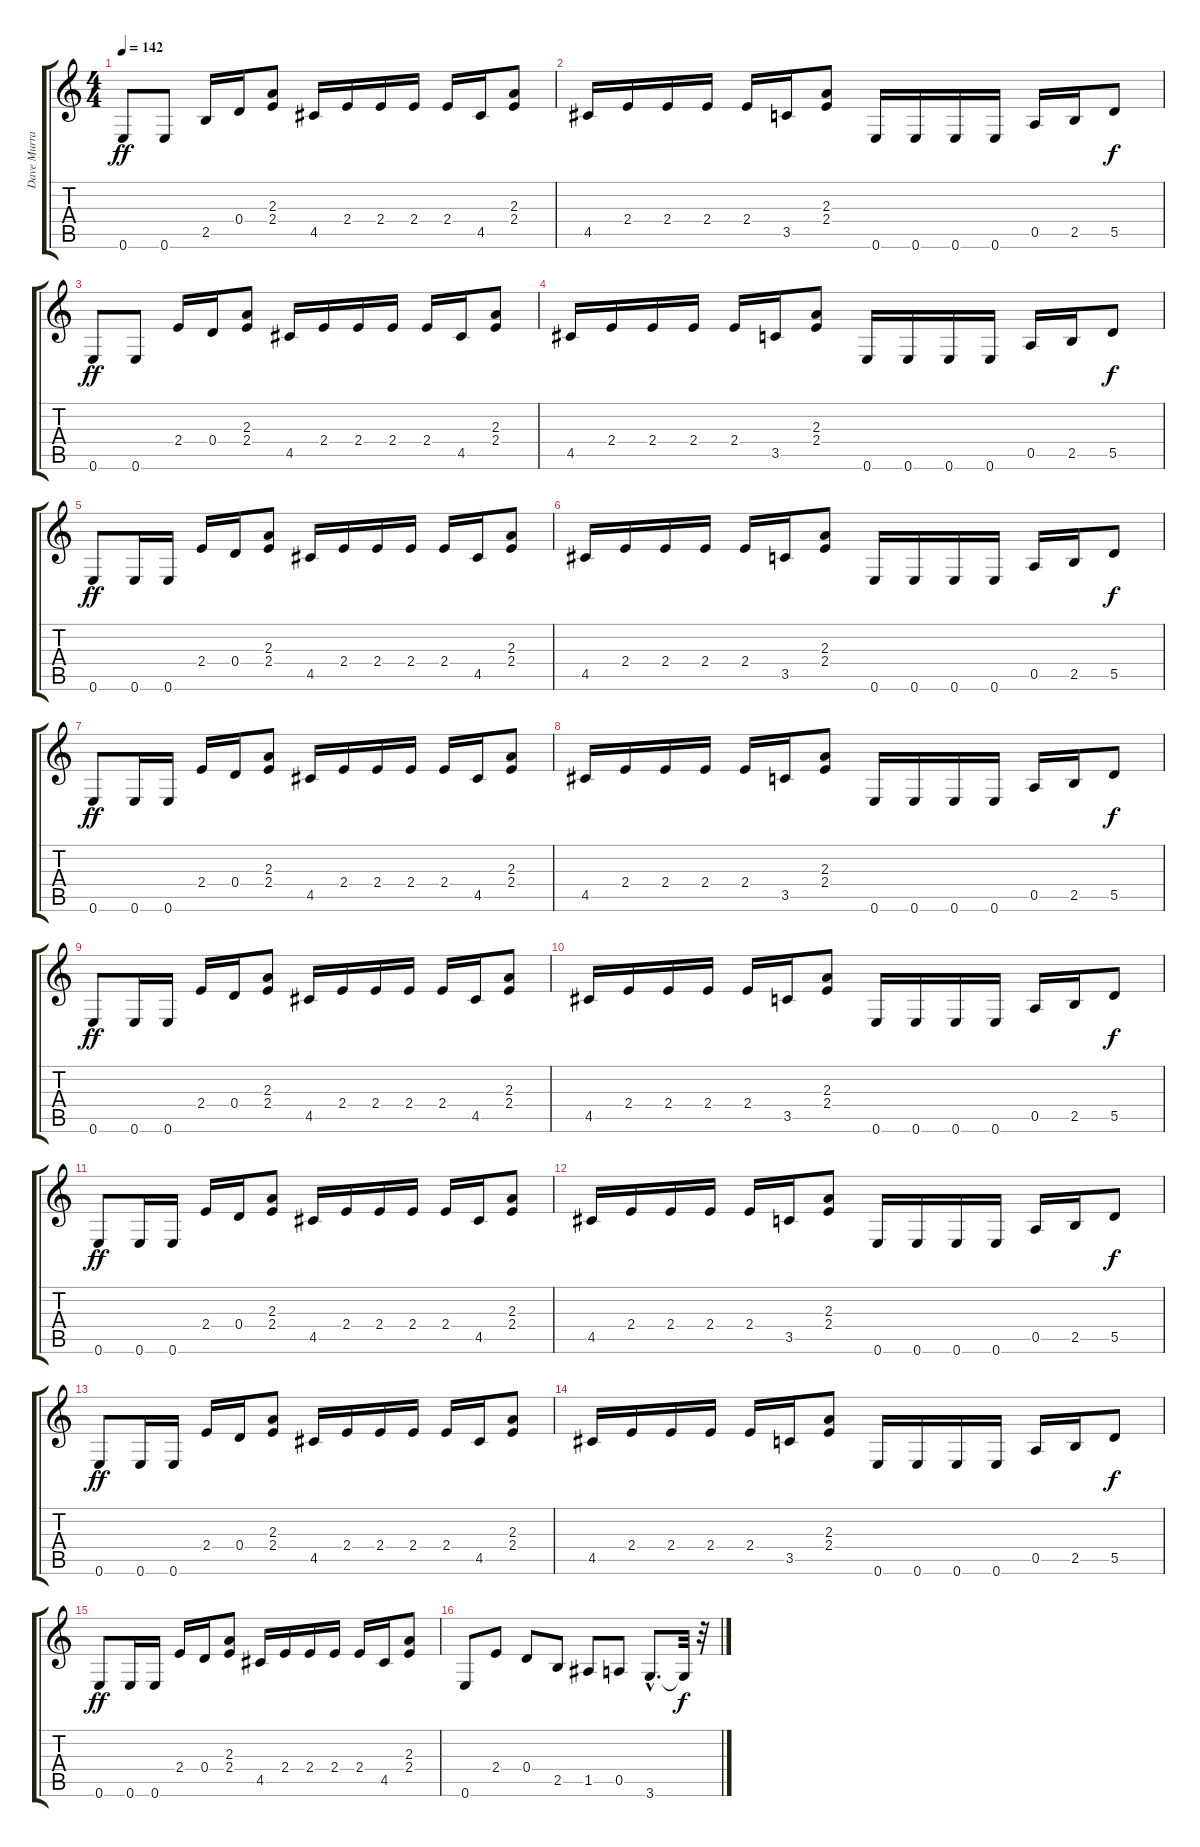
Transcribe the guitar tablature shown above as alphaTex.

\track ("Dave Murray" "Dave Murra") {instrument overdrivenguitar}
\staff {score tabs}
\tuning (E4 B3 G3 D3 A2 E2) {hide}
\ts (4 4)
\tempo 142
\clef g2
\ks c
0.6.8{dy ff instrument overdrivenguitar} 0.6.8 2.5.16 0.4.16 (2.3 2.4).8 4.5.16 2.4.16 2.4.16 2.4.16 2.4.16 4.5.16 (2.3 2.4).8 |
4.5.16 2.4.16 2.4.16 2.4.16 2.4.16 3.5.16 (2.3 2.4).8 0.6.16 0.6.16 0.6.16 0.6.16 0.5.16 2.5.16 5.5.8{dy f} |
0.6.8{dy ff} 0.6.8 2.4.16 0.4.16 (2.3 2.4).8 4.5.16 2.4.16 2.4.16 2.4.16 2.4.16 4.5.16 (2.3 2.4).8 |
4.5.16 2.4.16 2.4.16 2.4.16 2.4.16 3.5.16 (2.3 2.4).8 0.6.16 0.6.16 0.6.16 0.6.16 0.5.16 2.5.16 5.5.8{dy f} |
0.6.8{dy ff} 0.6.16 0.6.16 2.4.16 0.4.16 (2.3 2.4).8 4.5.16 2.4.16 2.4.16 2.4.16 2.4.16 4.5.16 (2.3 2.4).8 |
4.5.16 2.4.16 2.4.16 2.4.16 2.4.16 3.5.16 (2.3 2.4).8 0.6.16 0.6.16 0.6.16 0.6.16 0.5.16 2.5.16 5.5.8{dy f} |
0.6.8{dy ff} 0.6.16 0.6.16 2.4.16 0.4.16 (2.3 2.4).8 4.5.16 2.4.16 2.4.16 2.4.16 2.4.16 4.5.16 (2.3 2.4).8 |
4.5.16 2.4.16 2.4.16 2.4.16 2.4.16 3.5.16 (2.3 2.4).8 0.6.16 0.6.16 0.6.16 0.6.16 0.5.16 2.5.16 5.5.8{dy f} |
0.6.8{dy ff} 0.6.16 0.6.16 2.4.16 0.4.16 (2.3 2.4).8 4.5.16 2.4.16 2.4.16 2.4.16 2.4.16 4.5.16 (2.3 2.4).8 |
4.5.16 2.4.16 2.4.16 2.4.16 2.4.16 3.5.16 (2.3 2.4).8 0.6.16 0.6.16 0.6.16 0.6.16 0.5.16 2.5.16 5.5.8{dy f} |
0.6.8{dy ff} 0.6.16 0.6.16 2.4.16 0.4.16 (2.3 2.4).8 4.5.16 2.4.16 2.4.16 2.4.16 2.4.16 4.5.16 (2.3 2.4).8 |
4.5.16 2.4.16 2.4.16 2.4.16 2.4.16 3.5.16 (2.3 2.4).8 0.6.16 0.6.16 0.6.16 0.6.16 0.5.16 2.5.16 5.5.8{dy f} |
0.6.8{dy ff} 0.6.16 0.6.16 2.4.16 0.4.16 (2.3 2.4).8 4.5.16 2.4.16 2.4.16 2.4.16 2.4.16 4.5.16 (2.3 2.4).8 |
4.5.16 2.4.16 2.4.16 2.4.16 2.4.16 3.5.16 (2.3 2.4).8 0.6.16 0.6.16 0.6.16 0.6.16 0.5.16 2.5.16 5.5.8{dy f} |
0.6.8{dy ff} 0.6.16 0.6.16 2.4.16 0.4.16 (2.3 2.4).8 4.5.16 2.4.16 2.4.16 2.4.16 2.4.16 4.5.16 (2.3 2.4).8 |
0.6.8 2.4.8 0.4.8 2.5.8 1.5.8 0.5.8 3.6{hac}.8{d} 3.6{t}.32{dy f} r.32
